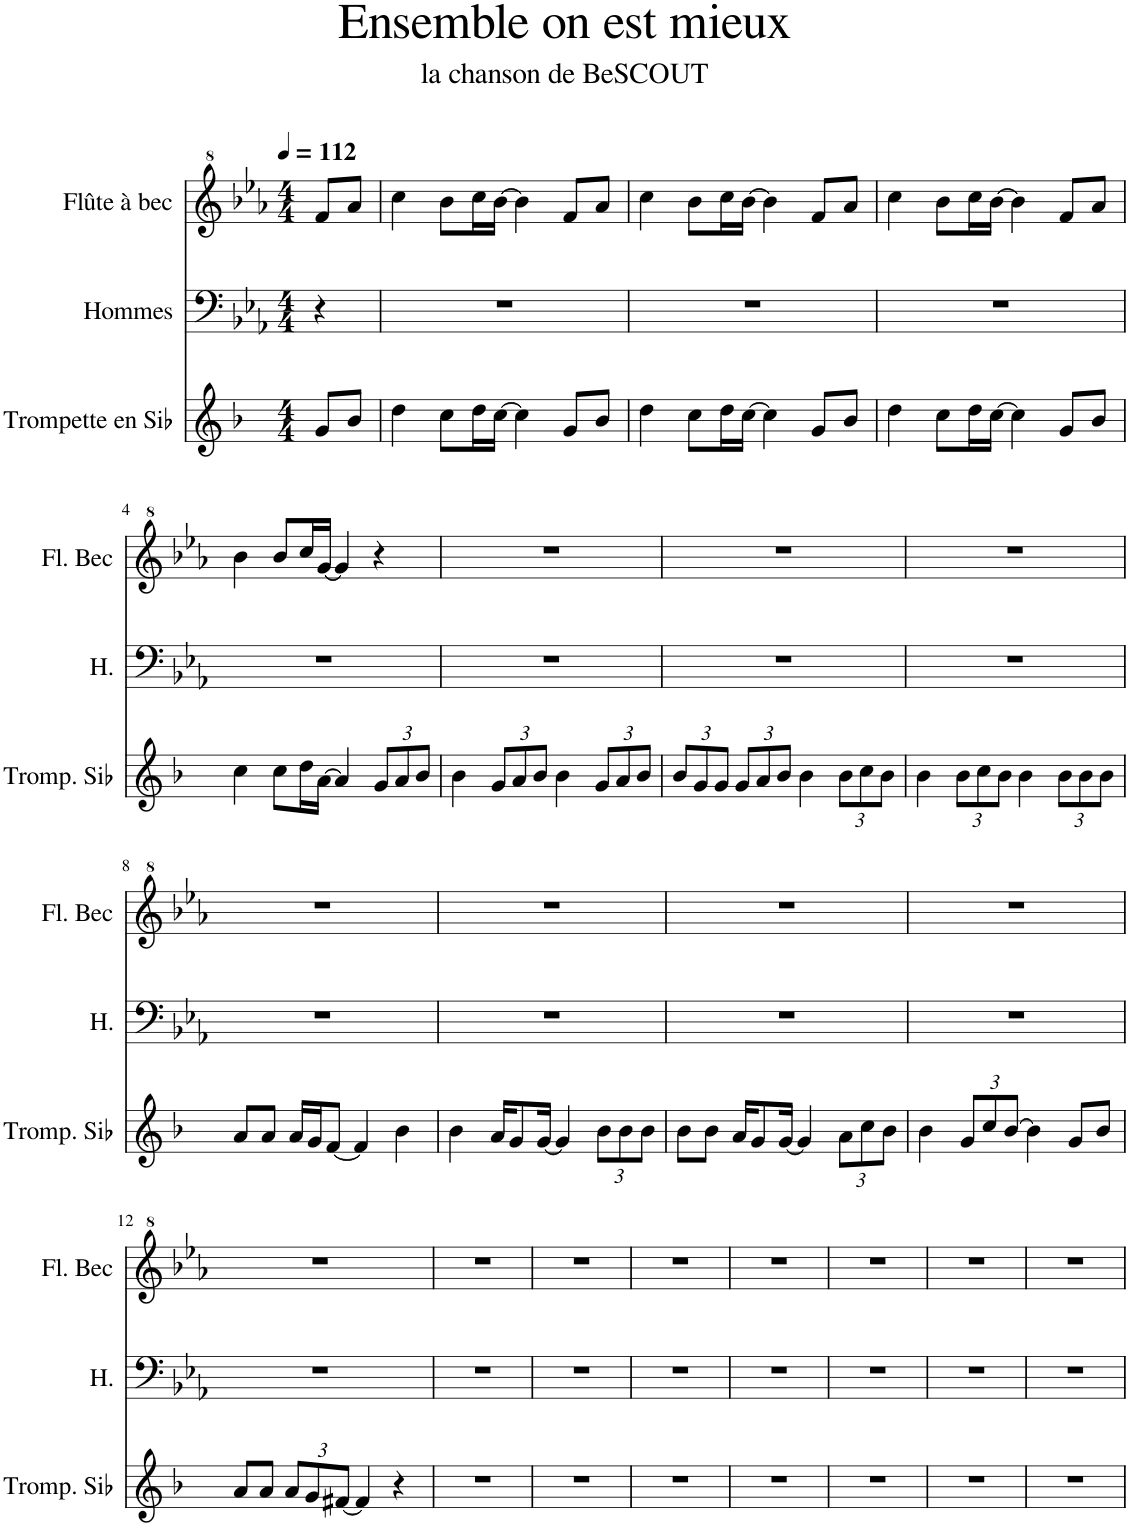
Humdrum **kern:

**kern	**kern	**kern
*part3	*part2	*part1
*staff3	*staff2	*staff1
*I"Trompette en Sib	*I"Hommes	*I"Flûte à bec
*I'Tromp. Sib	*I'H.	*I'Fl. Bec
*clefG2	*clefF4	*clefG^2
*Trd1c2	*	*
*k[b-]	*k[b-e-a-]	*k[b-e-a-]
*M4/4	*M4/4	*M4/4
*MM112	*MM112	*MM112
=	=	=
8g/L	4r	8ff/L
8b-/J	.	8aa-/J
=1	=1	=1
4dd\	1r	4ccc\
8cc\L	.	8bb-\L
16dd\L	.	16ccc\L
[16cc\JJ	.	[16bb-\JJ
4cc\]	.	4bb-\]
8g/L	.	8ff/L
8b-/J	.	8aa-/J
=2	=2	=2
4dd\	1r	4ccc\
8cc\L	.	8bb-\L
16dd\L	.	16ccc\L
[16cc\JJ	.	[16bb-\JJ
4cc\]	.	4bb-\]
8g/L	.	8ff/L
8b-/J	.	8aa-/J
=3	=3	=3
4dd\	1r	4ccc\
8cc\L	.	8bb-\L
16dd\L	.	16ccc\L
[16cc\JJ	.	[16bb-\JJ
4cc\]	.	4bb-\]
8g/L	.	8ff/L
8b-/J	.	8aa-/J
!!LO:LB:g=z
=4	=4	=4
4cc\	1r	4bb-\
8cc\L	.	8bb-/L
16dd\L	.	16ccc/L
[16a\JJ	.	[16gg/JJ
4a/]	.	4gg/]
*Xbrackettup	*	*
12g/L	.	4r
12a/	.	.
12b-/J	.	.
=5	=5	=5
4b-\	1r	1r
12g/L	.	.
12a/	.	.
12b-/J	.	.
4b-\	.	.
12g/L	.	.
12a/	.	.
12b-/J	.	.
=6	=6	=6
12b-/L	1r	1r
12g/	.	.
12g/J	.	.
12g/L	.	.
12a/	.	.
12b-/J	.	.
4b-\	.	.
12b-\L	.	.
12cc\	.	.
12b-\J	.	.
=7	=7	=7
4b-\	1r	1r
12b-\L	.	.
12cc\	.	.
12b-\J	.	.
4b-\	.	.
12b-\L	.	.
12b-\	.	.
12b-\J	.	.
!!LO:LB:g=z
=8	=8	=8
8a/L	1r	1r
8a/J	.	.
16a/LL	.	.
16g/J	.	.
[8f/J	.	.
4f/]	.	.
4b-\	.	.
=9	=9	=9
4b-\	1r	1r
16a/KL	.	.
8g/	.	.
[16g/Jk	.	.
4g/]	.	.
12b-\L	.	.
12b-\	.	.
12b-\J	.	.
=10	=10	=10
8b-\L	1r	1r
8b-\J	.	.
16a/KL	.	.
8g/	.	.
[16g/Jk	.	.
4g/]	.	.
12a\L	.	.
12cc\	.	.
12b-\J	.	.
=11	=11	=11
4b-\	1r	1r
12g/L	.	.
12cc/	.	.
[12b-/J	.	.
4b-\]	.	.
8g/L	.	.
8b-/J	.	.
!!LO:LB:g=z
=12	=12	=12
8a/L	1r	1r
8a/J	.	.
12a/L	.	.
12g/	.	.
[12f#X/J	.	.
4f#/]	.	.
4r	.	.
=13	=13	=13
1r	1r	1r
=14	=14	=14
1r	1r	1r
=15	=15	=15
1r	1r	1r
=16	=16	=16
1r	1r	1r
=17	=17	=17
1r	1r	1r
=18	=18	=18
1r	1r	1r
=19	=19	=19
1r	1r	1r
=	=	=
*-	*-	*-
